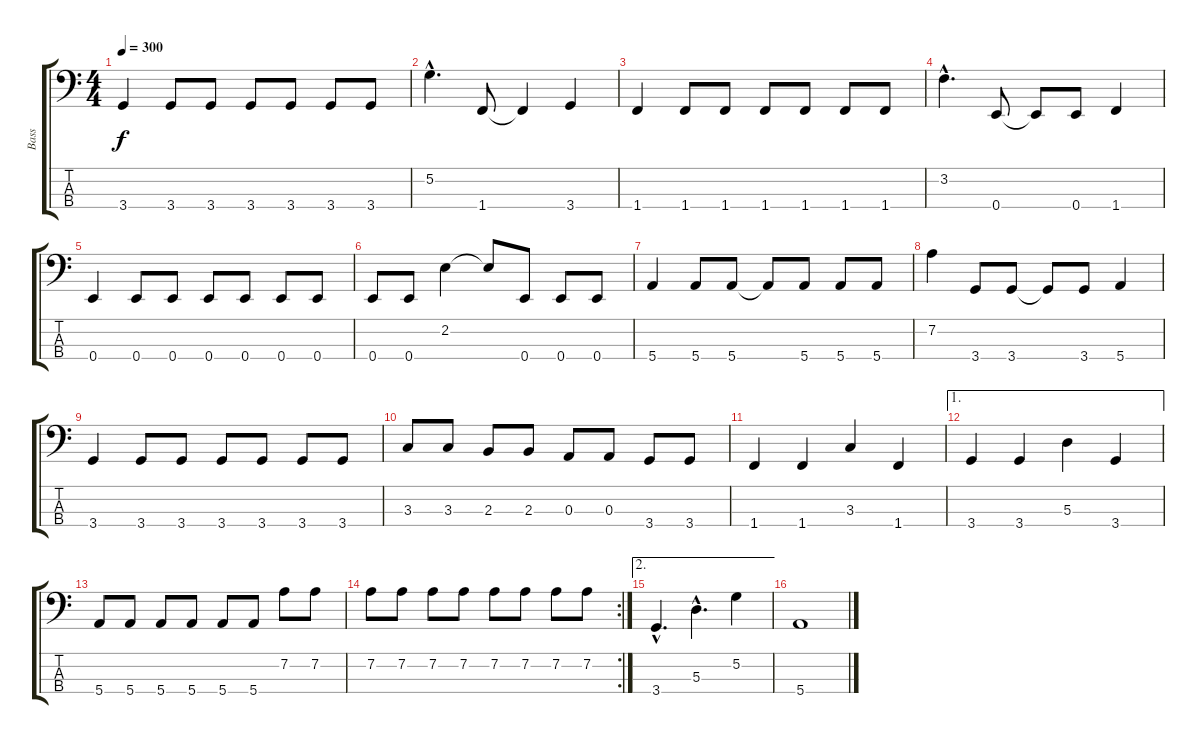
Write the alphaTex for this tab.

\track ("Bass" "Bass") {instrument electricbassfinger}
\staff {score tabs}
\tuning (G2 D2 A1 E1) {hide}
\ts (4 4)
\tempo 300
\clef f4
\ks c
3.4.4{dy f} 3.4.8 3.4.8 3.4.8 3.4.8 3.4.8 3.4.8 |
5.2{hac}.4{d} 1.4.8 1.4{t}.4 3.4.4 |
1.4.4 1.4.8 1.4.8 1.4.8 1.4.8 1.4.8 1.4.8 |
3.2{hac}.4{d} 0.4.8 0.4{t}.8 0.4.8 1.4.4 |
0.4.4 0.4.8 0.4.8 0.4.8 0.4.8 0.4.8 0.4.8 |
0.4.8 0.4.8 2.2.4 2.2{t}.8 0.4.8 0.4.8 0.4.8 |
5.4.4 5.4.8 5.4.8 5.4{t}.8 5.4.8 5.4.8 5.4.8 |
7.2.4 3.4.8 3.4.8 3.4{t}.8 3.4.8 5.4.4 |
3.4.4 3.4.8 3.4.8 3.4.8 3.4.8 3.4.8 3.4.8 |
3.3.8 3.3.8 2.3.8 2.3.8 0.3.8 0.3.8 3.4.8 3.4.8 |
1.4.4 1.4.4 3.3.4 1.4.4 |
\ae 1
3.4.4 3.4.4 5.3.4 3.4.4 |
5.4.8 5.4.8 5.4.8 5.4.8 5.4.8 5.4.8 7.2.8 7.2.8 |
\rc 2
7.2.8 7.2.8 7.2.8 7.2.8 7.2.8 7.2.8 7.2.8 7.2.8 |
\ae 2
3.4{hac}.4{d} 5.3{hac}.4{d} 5.2.4 |
5.4.1
